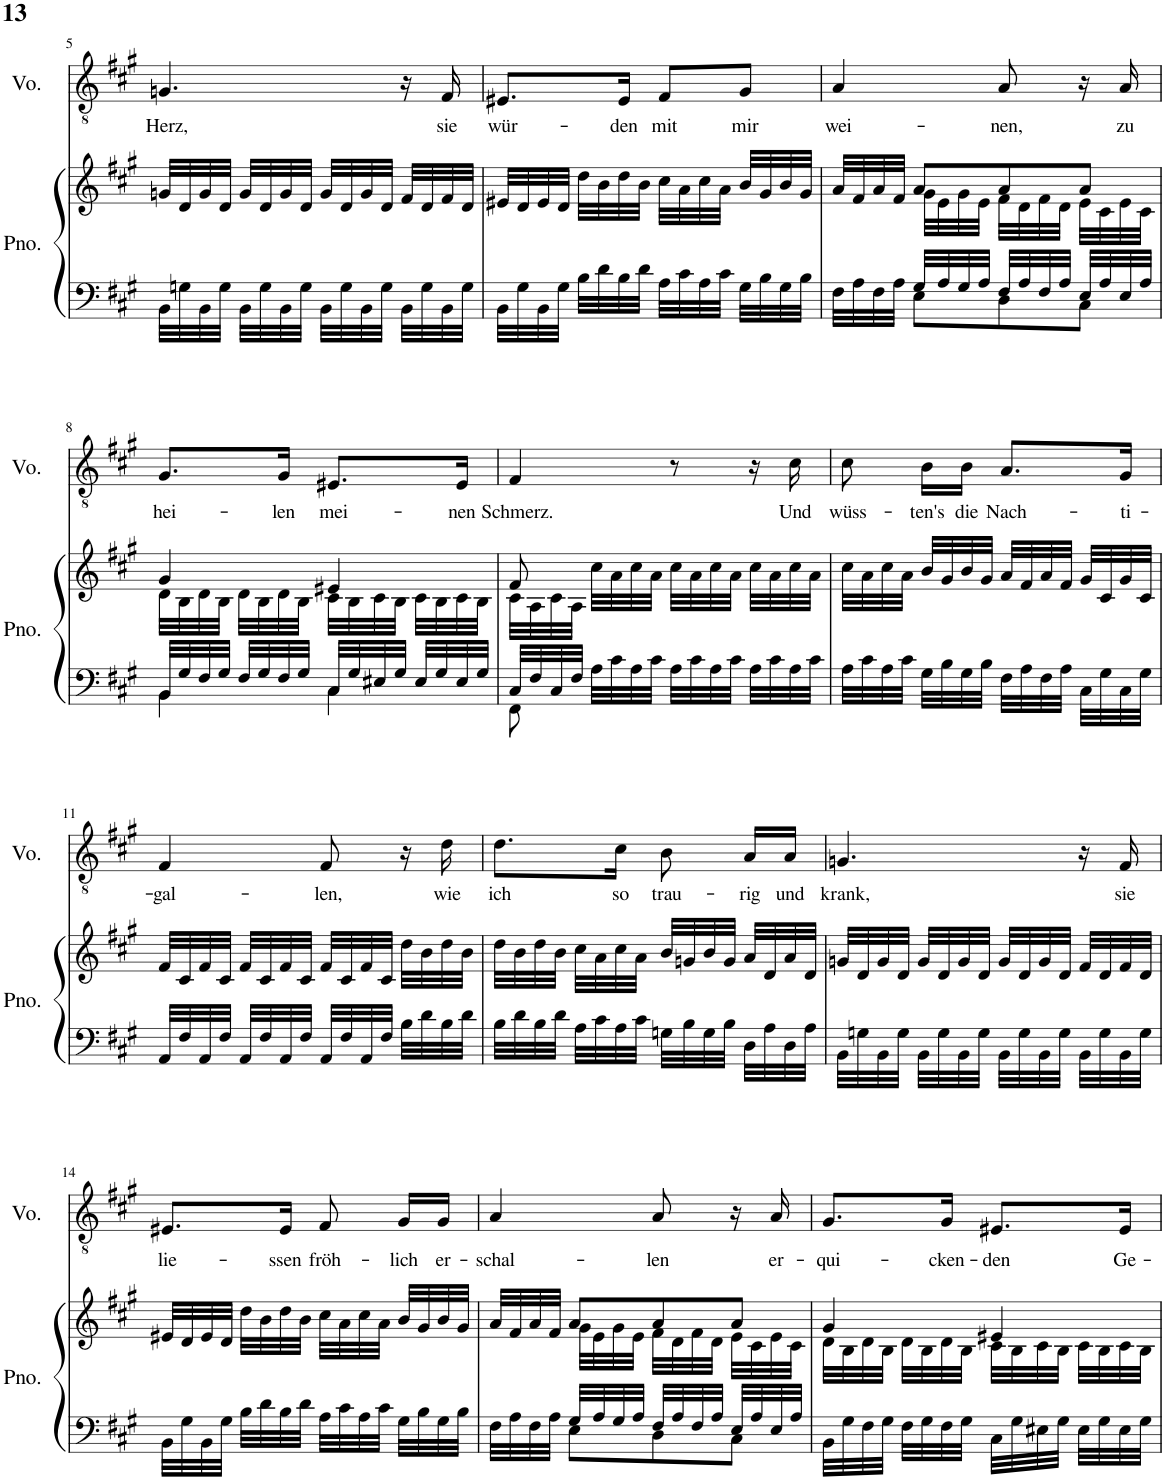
**kern	**kern	**kern	**text
*part2	*part2	*part1	*part1
*staff3	*staff2	*staff1	*staff1
*I"Piano	*	*I"Voice	*
*I'Pno.	*	*I'Vo.	*
!!LO:PB:g=z
*clefF4	*clefG2	*clefGv2	*
*k[f#c#g#]	*k[f#c#g#]	*k[f#c#g#]	*
*M2/4	*M2/4	*M2/4	*
=5	=5	=5	=5
!	!	!	!LO:LY:b
32BB\LLL	32gn/LLL	4.Gn/	Herz,
32Gn\	32d/	.	.
32BB\	32g/	.	.
32G\JJJ	32d/JJJ	.	.
32BB\LLL	32g/LLL	.	.
32G\	32d/	.	.
32BB\	32g/	.	.
32G\JJJ	32d/JJJ	.	.
32BB\LLL	32g/LLL	.	.
32G\	32d/	.	.
32BB\	32g/	.	.
32G\JJJ	32d/JJJ	.	.
32BB\LLL	32f#/LLL	16r	.
32G\	32d/	.	.
!	!	!	!LO:LY:b
32BB\	32f#/	16F#/	sie
32G\JJJ	32d/JJJ	.	.
=6	=6	=6	=6
!	!	!	!LO:LY:b
32BB\LLL	32e#X/LLL	8.E#X/L	wür-
32G#\	32d/	.	.
32BB\	32e#/	.	.
32G#\JJJ	32d/JJJ	.	.
32B\LLL	32dd\LLL	.	.
32d\	32b\	.	.
!	!	!	!LO:LY:b
32B\	32dd\	16E#/Jk	-den
32d\JJJ	32b\JJJ	.	.
!	!	!	!LO:LY:b
32A\LLL	32cc#\LLL	8F#/L	mit
32c#\	32a\	.	.
32A\	32cc#\	.	.
32c#\JJJ	32a\JJJ	.	.
!	!	!	!LO:LY:b
32G#\LLL	32b/LLL	8G#/J	mir
32B\	32g#/	.	.
32G#\	32b/	.	.
32B\JJJ	32g#/JJJ	.	.
=7	=7	=7	=7
*^	*^	*	*
!	!	!	!	!	!LO:LY:b
32F#\LLL	8ryy	32a/LLL	8ryy	4A/	wei-
32A\	.	32f#/	.	.	.
32F#\	.	32a/	.	.	.
32A\JJJ	.	32f#/JJJ	.	.	.
32G#/LLL	8E\L	8a/L	32g#\LLL	.	.
32A/	.	.	32e\	.	.
32G#/	.	.	32g#\	.	.
32A/JJJ	.	.	32e\JJJ	.	.
!	!	!	!	!	!LO:LY:b
32F#/LLL	8D\	8a/	32f#\LLL	8A/	-nen,
32A/	.	.	32d\	.	.
32F#/	.	.	32f#\	.	.
32A/JJJ	.	.	32d\JJJ	.	.
32E/LLL	8C#\J	8a/J	32e\LLL	16r	.
32A/	.	.	32c#\	.	.
!	!	!	!	!	!LO:LY:b
32E/	.	.	32e\	16A/	zu
32A/JJJ	.	.	32c#\JJJ	.	.
!!LO:LB:g=z
=8	=8	=8	=8	=8	=8
!	!	!	!	!	!LO:LY:b
32BB/LLL	4BB\	4g#/	32d\LLL	8.G#/L	hei-
32G#/	.	.	32B\	.	.
32F#/	.	.	32d\	.	.
32G#/JJJ	.	.	32B\JJJ	.	.
32F#/LLL	.	.	32d\LLL	.	.
32G#/	.	.	32B\	.	.
!	!	!	!	!	!LO:LY:b
32F#/	.	.	32d\	16G#/Jk	-len
32G#/JJJ	.	.	32B\JJJ	.	.
!	!	!	!	!	!LO:LY:b
32C#/LLL	4C#\	4e#X/	32c#\LLL	8.E#X/L	mei-
32G#/	.	.	32B\	.	.
32E#X/	.	.	32c#\	.	.
32G#/JJJ	.	.	32B\JJJ	.	.
32E#/LLL	.	.	32c#\LLL	.	.
32G#/	.	.	32B\	.	.
!	!	!	!	!	!LO:LY:b
32E#/	.	.	32c#\	16E#/Jk	-nen
32G#/JJJ	.	.	32B\JJJ	.	.
=9	=9	=9	=9	=9	=9
!	!	!	!	!	!LO:LY:b
32C#/LLL	8FF#\	8f#/	32c#\LLL	4F#/	Schmerz.
32F#/	.	.	32A\	.	.
32C#/	.	.	32c#\	.	.
32F#/JJJ	.	.	32A\JJJ	.	.
32A\LLL	8ryy	32cc#\LLL	8ryy	.	.
32c#\	.	32a\	.	.	.
32A\	.	32cc#\	.	.	.
32c#\JJJ	.	32a\JJJ	.	.	.
32A\LLL	4ryy	32cc#\LLL	4ryy	8r	.
32c#\	.	32a\	.	.	.
32A\	.	32cc#\	.	.	.
32c#\JJJ	.	32a\JJJ	.	.	.
32A\LLL	.	32cc#\LLL	.	16r	.
32c#\	.	32a\	.	.	.
!	!	!	!	!	!LO:LY:b
32A\	.	32cc#\	.	16c#\	Und
32c#\JJJ	.	32a\JJJ	.	.	.
*v	*v	*	*	*	*
*	*v	*v	*	*
=10	=10	=10	=10
!	!	!	!LO:LY:b
32A\LLL	32cc#\LLL	8c#\	wüss-
32c#\	32a\	.	.
32A\	32cc#\	.	.
32c#\JJJ	32a\JJJ	.	.
!	!	!	!LO:LY:b
32G#\LLL	32b/LLL	16B\LL	-ten's
32B\	32g#/	.	.
!	!	!	!LO:LY:b
32G#\	32b/	16B\JJ	die
32B\JJJ	32g#/JJJ	.	.
!	!	!	!LO:LY:b
32F#\LLL	32a/LLL	8.A/L	Nach-
32A\	32f#/	.	.
32F#\	32a/	.	.
32A\JJJ	32f#/JJJ	.	.
32C#\LLL	32g#/LLL	.	.
32G#\	32c#/	.	.
!	!	!	!LO:LY:b
32C#\	32g#/	16G#/Jk	-ti-
32G#\JJJ	32c#/JJJ	.	.
!!LO:LB:g=z
=11	=11	=11	=11
!	!	!	!LO:LY:b
32AA/LLL	32f#/LLL	4F#/	-gal-
32F#/	32c#/	.	.
32AA/	32f#/	.	.
32F#/JJJ	32c#/JJJ	.	.
32AA/LLL	32f#/LLL	.	.
32F#/	32c#/	.	.
32AA/	32f#/	.	.
32F#/JJJ	32c#/JJJ	.	.
!	!	!	!LO:LY:b
32AA/LLL	32f#/LLL	8F#/	-len,
32F#/	32c#/	.	.
32AA/	32f#/	.	.
32F#/JJJ	32c#/JJJ	.	.
32B\LLL	32dd\LLL	16r	.
32d\	32b\	.	.
!	!	!	!LO:LY:b
32B\	32dd\	16d\	wie
32d\JJJ	32b\JJJ	.	.
=12	=12	=12	=12
!	!	!	!LO:LY:b
32B\LLL	32dd\LLL	8.d\L	ich
32d\	32b\	.	.
32B\	32dd\	.	.
32d\JJJ	32b\JJJ	.	.
32A\LLL	32cc#\LLL	.	.
32c#\	32a\	.	.
!	!	!	!LO:LY:b
32A\	32cc#\	16c#\Jk	so
32c#\JJJ	32a\JJJ	.	.
!	!	!	!LO:LY:b
32Gn\LLL	32b/LLL	8B\	trau-
32B\	32gn/	.	.
32G\	32b/	.	.
32B\JJJ	32g/JJJ	.	.
!	!	!	!LO:LY:b
32D\LLL	32a/LLL	16A/LL	-rig
32A\	32d/	.	.
!	!	!	!LO:LY:b
32D\	32a/	16A/JJ	und
32A\JJJ	32d/JJJ	.	.
=13	=13	=13	=13
!	!	!	!LO:LY:b
32BB\LLL	32gn/LLL	4.Gn/	krank,
32Gn\	32d/	.	.
32BB\	32g/	.	.
32G\JJJ	32d/JJJ	.	.
32BB\LLL	32g/LLL	.	.
32G\	32d/	.	.
32BB\	32g/	.	.
32G\JJJ	32d/JJJ	.	.
32BB\LLL	32g/LLL	.	.
32G\	32d/	.	.
32BB\	32g/	.	.
32G\JJJ	32d/JJJ	.	.
32BB\LLL	32f#/LLL	16r	.
32G\	32d/	.	.
!	!	!	!LO:LY:b
32BB\	32f#/	16F#/	sie
32G\JJJ	32d/JJJ	.	.
!!LO:LB:g=z
=14	=14	=14	=14
!	!	!	!LO:LY:b
32BB\LLL	32e#X/LLL	8.E#X/L	lie-
32G#\	32d/	.	.
32BB\	32e#/	.	.
32G#\JJJ	32d/JJJ	.	.
32B\LLL	32dd\LLL	.	.
32d\	32b\	.	.
!	!	!	!LO:LY:b
32B\	32dd\	16E#/Jk	-ssen
32d\JJJ	32b\JJJ	.	.
!	!	!	!LO:LY:b
32A\LLL	32cc#\LLL	8F#/	fröh-
32c#\	32a\	.	.
32A\	32cc#\	.	.
32c#\JJJ	32a\JJJ	.	.
!	!	!	!LO:LY:b
32G#\LLL	32b/LLL	16G#/LL	-lich
32B\	32g#/	.	.
!	!	!	!LO:LY:b
32G#\	32b/	16G#/JJ	er-
32B\JJJ	32g#/JJJ	.	.
=15	=15	=15	=15
*^	*^	*	*
!	!	!	!	!	!LO:LY:b
32F#\LLL	8ryy	32a/LLL	8ryy	4A/	-schal-
32A\	.	32f#/	.	.	.
32F#\	.	32a/	.	.	.
32A\JJJ	.	32f#/JJJ	.	.	.
32G#/LLL	8E\L	8a/L	32g#\LLL	.	.
32A/	.	.	32e\	.	.
32G#/	.	.	32g#\	.	.
32A/JJJ	.	.	32e\JJJ	.	.
!	!	!	!	!	!LO:LY:b
32F#/LLL	8D\	8a/	32f#\LLL	8A/	-len
32A/	.	.	32d\	.	.
32F#/	.	.	32f#\	.	.
32A/JJJ	.	.	32d\JJJ	.	.
32E/LLL	8C#\J	8a/J	32e\LLL	16r	.
32A/	.	.	32c#\	.	.
!	!	!	!	!	!LO:LY:b
32E/	.	.	32e\	16A/	er-
32A/JJJ	.	.	32c#\JJJ	.	.
*v	*v	*	*	*	*
=16	=16	=16	=16	=16
!	!	!	!	!LO:LY:b
32BB\LLL	4g#/	32d\LLL	8.G#/L	-qui-
32G#\	.	32B\	.	.
32F#\	.	32d\	.	.
32G#\JJJ	.	32B\JJJ	.	.
32F#\LLL	.	32d\LLL	.	.
32G#\	.	32B\	.	.
!	!	!	!	!LO:LY:b
32F#\	.	32d\	16G#/Jk	-cken-
32G#\JJJ	.	32B\JJJ	.	.
!	!	!	!	!LO:LY:b
32C#\LLL	4e#X/	32c#\LLL	8.E#X/L	-den
32G#\	.	32B\	.	.
32E#X\	.	32c#\	.	.
32G#\JJJ	.	32B\JJJ	.	.
32E#\LLL	.	32c#\LLL	.	.
32G#\	.	32B\	.	.
!	!	!	!	!LO:LY:b
32E#\	.	32c#\	16E#/Jk	Ge-
32G#\JJJ	.	32B\JJJ	.	.
*	*v	*v	*	*
=	=	=	=
*-	*-	*-	*-
